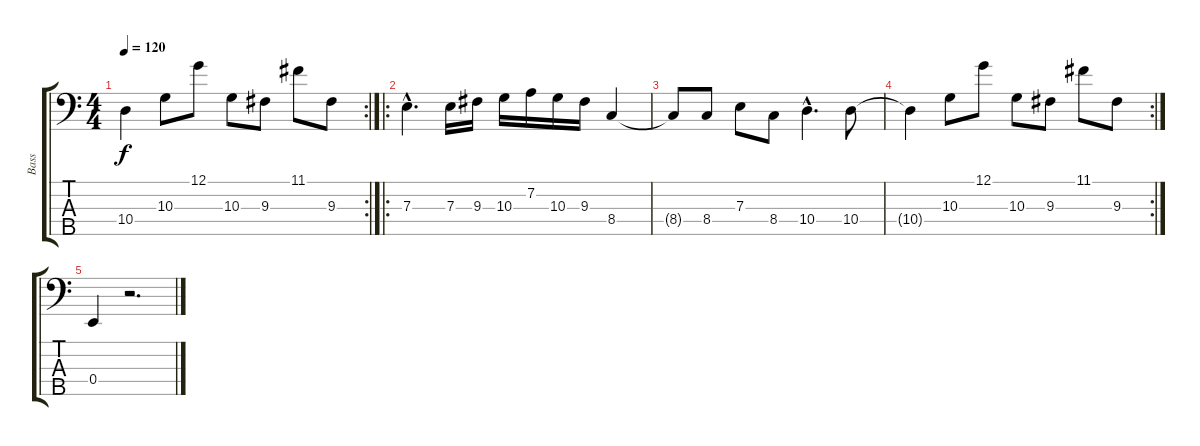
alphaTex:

\track ("Bass" "Bass") {instrument electricbasspick}
\staff {score tabs}
\tuning (G2 D2 A1 E1 B0) {hide}
\rc 2
\ts (4 4)
\tempo 120
\clef f4
\ks c
10.4{t}.4{dy f} 10.3.8 12.1.8 10.3.8 9.3.8 11.1.8 9.3.8 |
\ro
7.3{hac}.4{d} 7.3.16 9.3.16 10.3.16 7.2.16 10.3.16 9.3.16 8.4.4 |
8.4{t}.8 8.4.8 7.3.8 8.4.8 10.4{hac}.4{d} 10.4.8 |
\rc 2
10.4{t}.4 10.3.8 12.1.8 10.3.8 9.3.8 11.1.8 9.3.8 |
0.4.4 r.2{d}
